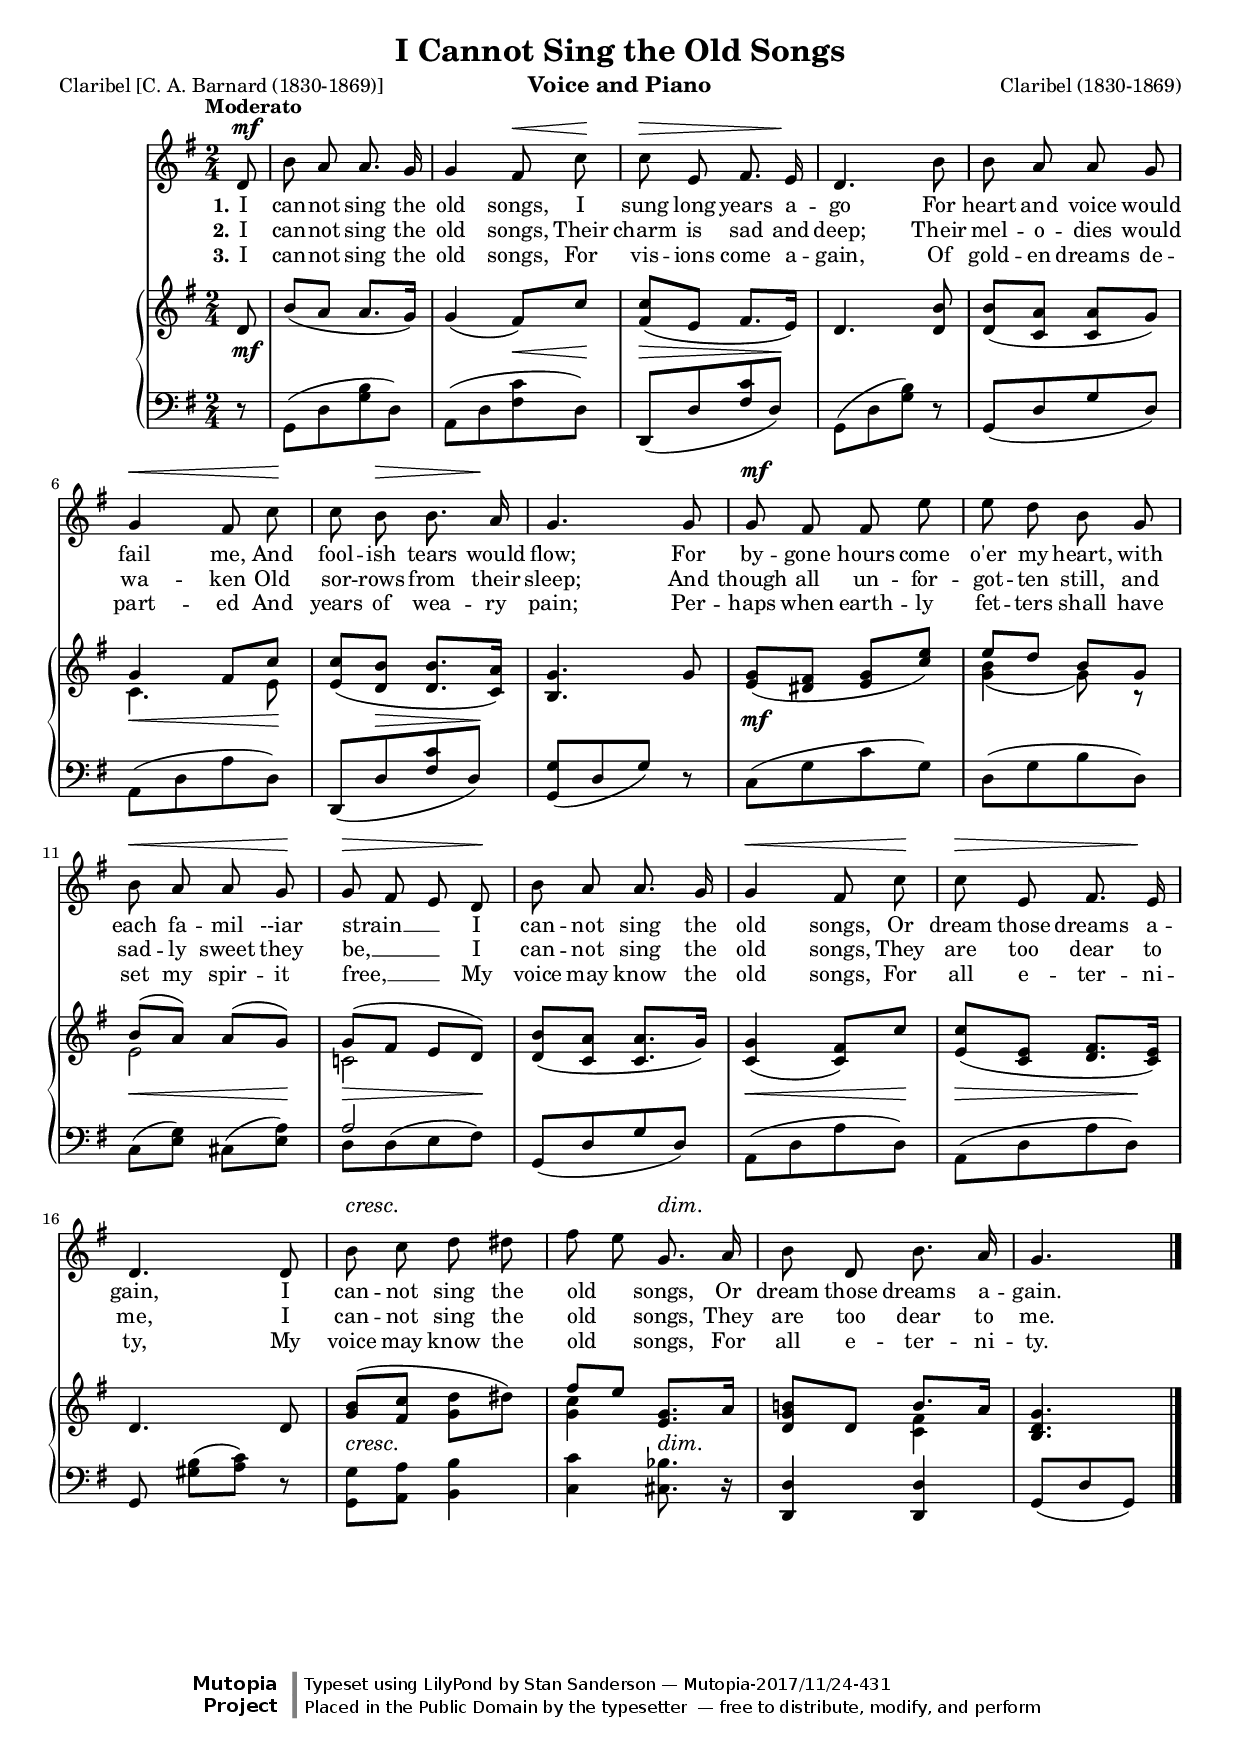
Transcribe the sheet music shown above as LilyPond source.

\include "english.ly"
\version "2.18.2"
#(set-global-staff-size 17)

\header {
  title = "I Cannot Sing the Old Songs"
  composer = "Claribel (1830-1869)"
  poet = "Claribel [C. A. Barnard (1830-1869)]"
  instrument = "Voice and Piano"
  date = "1868"
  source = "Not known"
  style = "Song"
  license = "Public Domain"
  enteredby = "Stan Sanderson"
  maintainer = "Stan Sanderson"
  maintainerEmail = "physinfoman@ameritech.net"
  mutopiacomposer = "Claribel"
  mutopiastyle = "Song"

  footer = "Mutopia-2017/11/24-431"
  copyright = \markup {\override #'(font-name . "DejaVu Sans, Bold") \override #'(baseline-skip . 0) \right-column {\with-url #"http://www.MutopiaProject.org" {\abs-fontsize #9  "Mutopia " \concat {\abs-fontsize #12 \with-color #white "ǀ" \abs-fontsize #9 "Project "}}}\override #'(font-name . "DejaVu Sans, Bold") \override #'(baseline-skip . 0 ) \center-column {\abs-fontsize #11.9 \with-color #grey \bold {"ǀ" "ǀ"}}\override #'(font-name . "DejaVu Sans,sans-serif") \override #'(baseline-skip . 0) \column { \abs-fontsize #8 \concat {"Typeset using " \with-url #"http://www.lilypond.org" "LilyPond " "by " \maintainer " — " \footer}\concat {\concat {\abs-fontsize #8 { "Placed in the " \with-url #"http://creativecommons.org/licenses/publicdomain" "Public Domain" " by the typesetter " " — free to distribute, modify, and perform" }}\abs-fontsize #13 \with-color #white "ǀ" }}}
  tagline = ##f
}

melody = \relative c' {
	\key g\major \time 2/4 \partial 8
 	d8 b' a a8. g16 |
		g4 fs8 c' | c e, fs8. e16 | d4. b'8 |
	b8 a a g | g4 fs8 c' | c b b8. a16 | g4. g8 |
	g8 fs fs e' | e d b g | b a a g |
		g\melisma fs e\melismaEnd d |
	b' a a8. g16 | g4 fs8 c' | c e, fs8. e16 | d4. d8 |
	b'8 c d ds |
		fs\melisma e\melismaEnd g,8. a16 |
		b8 d, b'8. a16 | g4. \bar "|."
}

% Added during update to 2.18
dynamics = {
  \override DynamicTextSpanner.style = #'none
  \partial 8 s8^\mf s2 s4 s8^\< s8\! s8^\> s4 s8\! s2 s2
  s8^\< s4 s8\! s8 s8^\> s8 s8\! s2 s2^\mf s2
  s8^\< s4 s8\! s8^\> s4 s8\! s2 s8^\< s4 s8\! s8^\> s4 s8\!
  \crescTextCresc \dimTextDim
  s2 s8^\< s4 s8\! s4 s8^\> s8\! s2 s4.
}

textA = \lyricmode {
	I can -- not sing the old songs, I sung long years a -- go
	For heart and voice would fail me, And fool -- ish tears would flow;
	For by -- gone hours come o'er my heart, with each fa -- mil --iar strain __
	I can -- not sing the old songs, Or dream those dreams a -- gain,
	I can -- not sing the old songs, Or dream those dreams a -- gain.
}

textB = \lyricmode {
	I can -- not sing the old songs, Their charm is sad and deep;
	Their mel -- o -- dies would wa -- ken Old sor -- rows from their sleep;
	And though all un -- for -- got -- ten still, and sad -- ly sweet they be, __
	I can -- not sing the old songs, They are too dear to me,
	I can -- not sing the old songs, They are too dear to me.
}

textC = \lyricmode {
	I can -- not sing the old songs, For vis -- ions come a -- gain,
	Of gold -- en dreams de -- part -- ed And years of wea -- ry pain;
	Per -- haps when earth -- ly fet -- ters shall have set my spir -- it free, __
	My voice may know the old songs, For all e -- ter -- ni -- ty,
	My voice may know the old songs, For all e -- ter -- ni -- ty.
}

upper = \relative c' {
	\key g\major \time 2/4 \partial 8
 	d8 b'( a a8. g16) |
		g4( fs8) c' | <c fs,>( e, fs8. e16) | d4. <d b'>8 |
	<d b'>8( <c a'> <c a'> g') | <<{g4 fs8 c'}\\{c,4. e8}>> |
		<e c'>( <d b'> <d b'>8. <c a'>16) | <b g'>4. g'8 |
	<g e>8( <fs ds> <g e> <c e>) | <<{e d b g}\\{<g b>4( g8) r}>> |
		<<{ b8( a) a( g)}\\{e2}>> | <<{g8( fs e d)}\\{c!2}>>
	<d b'>8( <c a'> <c a'>8. g'16) | <g c,>4( <fs c>8) c' |
		<c e,>8( <e, c> <fs d>8. <e c>16) | d4. d8 |
	<g b>8( <fs c'> <g d'> ds') |
		<<{fs e}\\{<c g>4}>> <g e>8. a16 |
		<b! g d>8 d, <<{b'8. a16}\\{<fs c>4}>> | <g d b>4.
}

lower = \relative c {
	\key g\major \time 2/4 \partial 8
	r8 g([ d' <g b> d)] | a([ d <fs c'> d)] |
		d,([ d' <fs c'> d)] | g,([ d' <g b>)] r |
	g,8([ d' g d)] | a([ d a' d,)] | d,([ d' <fs c'> d)] | <g g,>([ d g)] r |
	c,([ g' c g)] | d([ g b d,)] | c( <e g>) cs( <e a>) |
		<<{a2}\\{\slurUp d,8[ d( e fs)]}>> |
	g,8([ d' g d)] | a([ d a' d,)] | a([ d a' d,)] | g, <gs' b>([ <a c>)] r |
	<g g,>8 <a a,> <b b,>4 |
		<c c,> <bf cs,>8. r16 | <d, d,>4 <d d,> | g,8([ d' g,)]
}

\score {
  <<
    \new Staff = "melodystaff" \with {
      midiInstrument = #"choir aahs"
    } <<
      \tempo "Moderato"
      \new Dynamics \with {
        alignAboveContext = "melodystaff"
      } { \dynamics }
      \new Voice = "mel" {
        \autoBeamOff
        \melody
      }
      \lyricsto "mel" \new Lyrics  { \set stanza = "1." \textA }
      \lyricsto "mel" \new Lyrics  { \set stanza = "2." \textB }
      \lyricsto "mel" \new Lyrics  { \set stanza = "3." \textC }
    >>
    \new PianoStaff <<
      \new Staff = "upper" \upper
      \new Dynamics \dynamics
      \new Staff = "lower" <<
        \clef bass
        \lower
      >>
    >>
  >>
  \layout {
    \context { \Staff \RemoveEmptyStaves }
  }
  \midi {
    \tempo 4 = 60
  }
}
